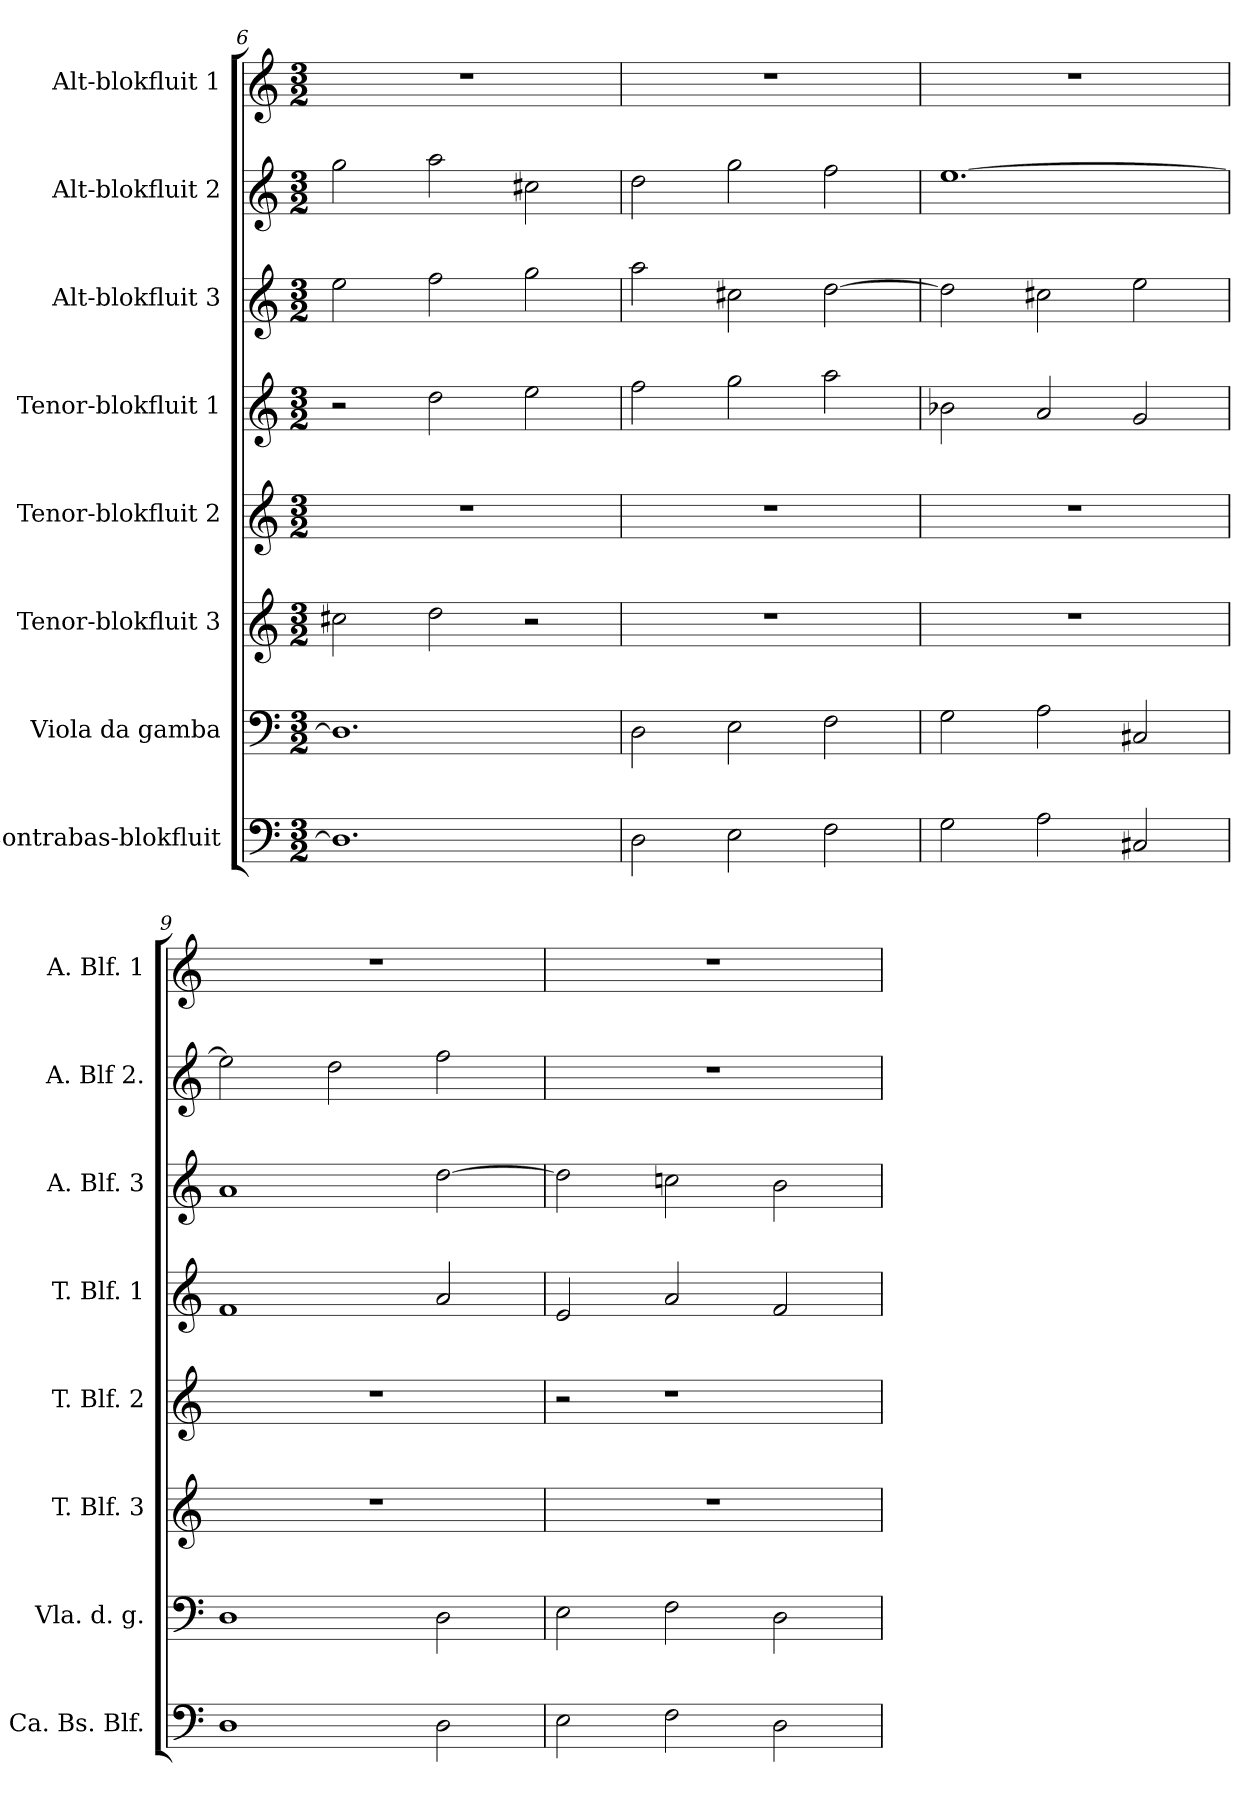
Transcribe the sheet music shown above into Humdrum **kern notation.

**kern	**kern	**kern	**kern	**kern	**kern	**kern	**kern
*part8	*part7	*part6	*part5	*part4	*part3	*part2	*part1
*staff8	*staff7	*staff6	*staff5	*staff4	*staff3	*staff2	*staff1
*I"Contrabas-blokfluit	*I"Viola da gamba	*I"Tenor-blokfluit 3	*I"Tenor-blokfluit 2	*I"Tenor-blokfluit 1	*I"Alt-blokfluit 3	*I"Alt-blokfluit 2	*I"Alt-blokfluit 1
*I'Ca. Bs. Blf.	*I'Vla. d. g.	*I'T. Blf. 3	*I'T. Blf. 2	*I'T. Blf. 1	*I'A. Blf. 3	*I'A. Blf 2.	*I'A. Blf. 1
*clefF4	*clefF4	*clefG2	*clefG2	*clefG2	*clefG2	*clefG2	*clefG2
*k[]	*k[]	*k[]	*k[]	*k[]	*k[]	*k[]	*k[]
*M3/2	*M3/2	*M3/2	*M3/2	*M3/2	*M3/2	*M3/2	*M3/2
=6	=6	=6	=6	=6	=6	=6	=6
1.D]	1.D]	2cc#X\	1.r	2r	2ee\	2gg\	1.r
.	.	2dd\	.	2dd\	2ff\	2aa\	.
.	.	2r	.	2ee\	2gg\	2cc#X\	.
!!LO:PB:g=z
=7	=7	=7	=7	=7	=7	=7	=7
2D\	2D\	1.r	1.r	2ff\	2aa\	2dd\	1.r
2E\	2E\	.	.	2gg\	2cc#X\	2gg\	.
2F\	2F\	.	.	2aa\	[2dd\	2ff\	.
=8	=8	=8	=8	=8	=8	=8	=8
2G\	2G\	1.r	1.r	2b-X\	2dd\]	[1.ee	1.r
2A\	2A\	.	.	2a/	2cc#X\	.	.
2C#X/	2C#X/	.	.	2g/	2ee\	.	.
=9	=9	=9	=9	=9	=9	=9	=9
1D	1D	1.r	1.r	1f	1a	2ee\]	1.r
.	.	.	.	.	.	2dd\	.
2D\	2D\	.	.	2a/	[2dd\	2ff\	.
=10	=10	=10	=10	=10	=10	=10	=10
2E\	2E\	1.r	2r	2e/	2dd\]	1.r	1.r
2F\	2F\	.	1r	2a/	2ccn\	.	.
2D\	2D\	.	.	2f/	2b\	.	.
=	=	=	=	=	=	=	=
*-	*-	*-	*-	*-	*-	*-	*-
